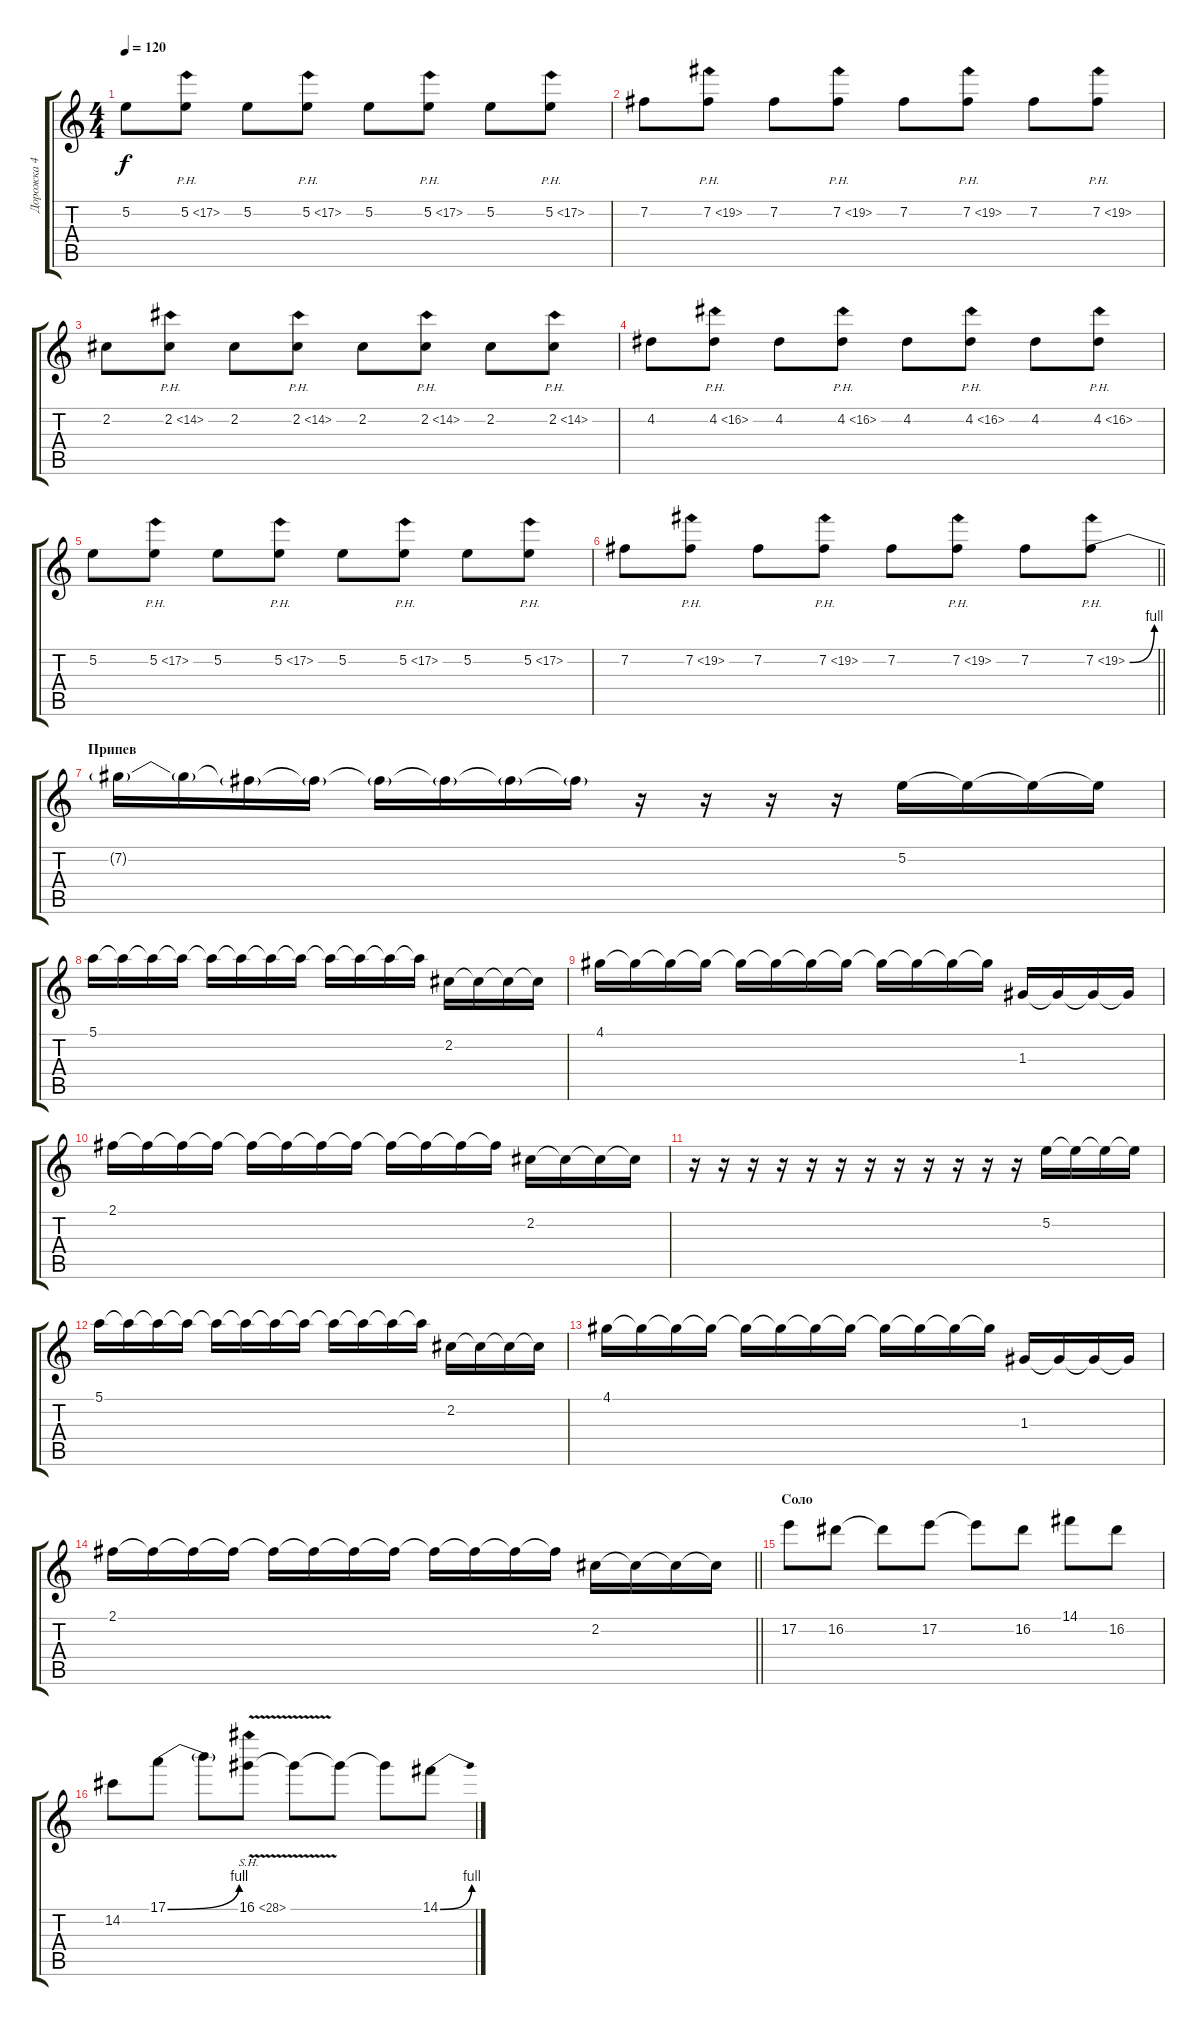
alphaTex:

\track ("Дорожка 4" "Дорожка 4") {instrument electricguitarclean}
\staff {score tabs}
\tuning (E4 B3 G3 D3 A2 E2) {hide}
\ts (4 4)
\tempo 120
\clef g2
\ks c
5.2.8{dy f} 5.2{ph 12}.8 5.2.8 5.2{ph 12}.8 5.2.8 5.2{ph 12}.8 5.2.8 5.2{ph 12}.8 |
7.2.8 7.2{ph 12}.8 7.2.8 7.2{ph 12}.8 7.2.8 7.2{ph 12}.8 7.2.8 7.2{ph 12}.8 |
2.2.8 2.2{ph 12}.8 2.2.8 2.2{ph 12}.8 2.2.8 2.2{ph 12}.8 2.2.8 2.2{ph 12}.8 |
4.2.8 4.2{ph 12}.8 4.2.8 4.2{ph 12}.8 4.2.8 4.2{ph 12}.8 4.2.8 4.2{ph 12}.8 |
5.2.8 5.2{ph 12}.8 5.2.8 5.2{ph 12}.8 5.2.8 5.2{ph 12}.8 5.2.8 5.2{ph 12}.8 |
\barLineRight lightlight
7.2.8 7.2{ph 12}.8 7.2.8 7.2{ph 12}.8 7.2.8 7.2{ph 12}.8 7.2.8 7.2{be (bend 0 0 60 4) ph 12}.8 |
\section ("" "Припев")
7.2{t}.16 7.2{t}.16 7.2{t}.16 7.2{t}.16 7.2{t}.16 7.2{t}.16 7.2{t}.16 7.2{t}.16 r.16 r.16 r.16 r.16 5.2.16 5.2{t}.16 5.2{t}.16 5.2{t}.16 |
5.1.16 5.1{t}.16 5.1{t}.16 5.1{t}.16 5.1{t}.16 5.1{t}.16 5.1{t}.16 5.1{t}.16 5.1{t}.16 5.1{t}.16 5.1{t}.16 5.1{t}.16 2.2.16 2.2{t}.16 2.2{t}.16 2.2{t}.16 |
4.1.16 4.1{t}.16 4.1{t}.16 4.1{t}.16 4.1{t}.16 4.1{t}.16 4.1{t}.16 4.1{t}.16 4.1{t}.16 4.1{t}.16 4.1{t}.16 4.1{t}.16 1.3.16 1.3{t}.16 1.3{t}.16 1.3{t}.16 |
2.1.16 2.1{t}.16 2.1{t}.16 2.1{t}.16 2.1{t}.16 2.1{t}.16 2.1{t}.16 2.1{t}.16 2.1{t}.16 2.1{t}.16 2.1{t}.16 2.1{t}.16 2.2.16 2.2{t}.16 2.2{t}.16 2.2{t}.16 |
r.16 r.16 r.16 r.16 r.16 r.16 r.16 r.16 r.16 r.16 r.16 r.16 5.2.16 5.2{t}.16 5.2{t}.16 5.2{t}.16 |
5.1.16 5.1{t}.16 5.1{t}.16 5.1{t}.16 5.1{t}.16 5.1{t}.16 5.1{t}.16 5.1{t}.16 5.1{t}.16 5.1{t}.16 5.1{t}.16 5.1{t}.16 2.2.16 2.2{t}.16 2.2{t}.16 2.2{t}.16 |
4.1.16 4.1{t}.16 4.1{t}.16 4.1{t}.16 4.1{t}.16 4.1{t}.16 4.1{t}.16 4.1{t}.16 4.1{t}.16 4.1{t}.16 4.1{t}.16 4.1{t}.16 1.3.16 1.3{t}.16 1.3{t}.16 1.3{t}.16 |
\barLineRight lightlight
2.1.16 2.1{t}.16 2.1{t}.16 2.1{t}.16 2.1{t}.16 2.1{t}.16 2.1{t}.16 2.1{t}.16 2.1{t}.16 2.1{t}.16 2.1{t}.16 2.1{t}.16 2.2.16 2.2{t}.16 2.2{t}.16 2.2{t}.16 |
\section ("" "Соло")
17.2.8{instrument distortionguitar} 16.2.8 16.2{t}.8 17.2.8 17.2{t}.8 16.2.8 14.1.8 16.2.8 |
14.2.8 17.1{be (bend 0 0 60 4)}.8 17.1{t}.8 16.1{sh 12 v}.8 16.1{t}.8 16.1{t}.8 16.1{t}.8 14.1{be (bend 0 0 60 4)}.8
